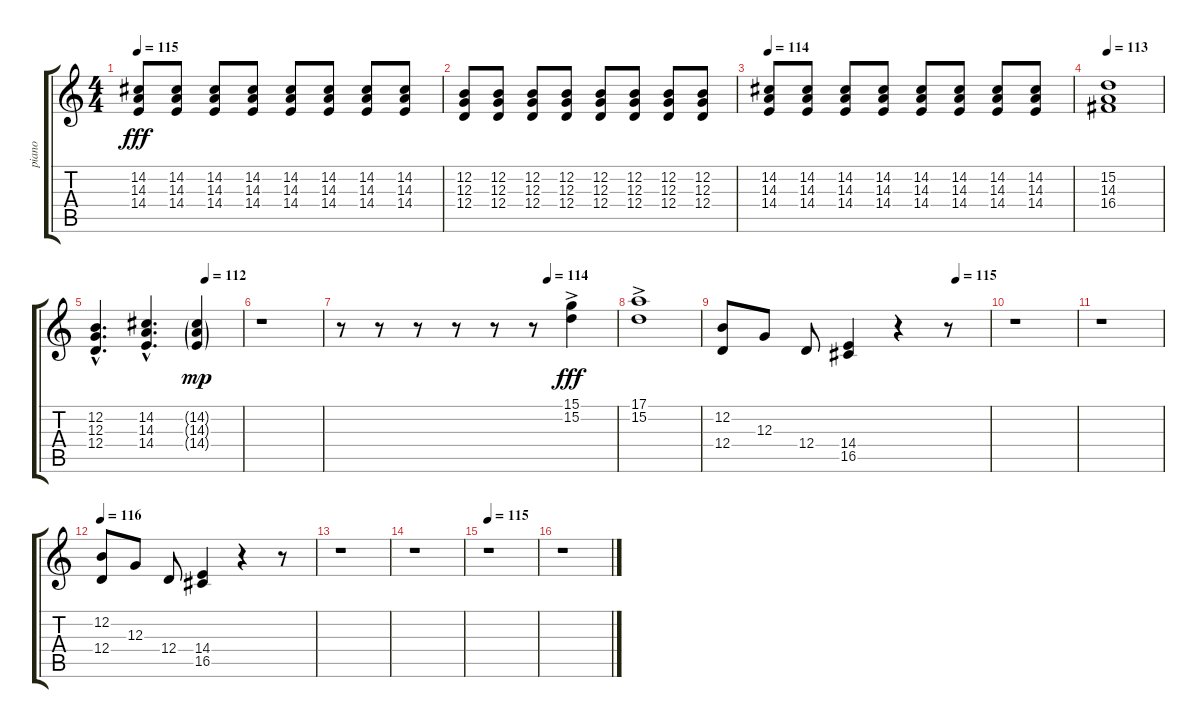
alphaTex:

\track ("piano" "piano") {instrument brightacousticpiano}
\staff {score tabs}
\tuning (E4 B3 G3 D3 A2 E2) {hide}
\ts (4 4)
\tempo 115
\clef g2
\ks c
(14.2 14.3 14.4).8{dy fff} (14.2 14.3 14.4).8 (14.2 14.3 14.4).8 (14.2 14.3 14.4).8 (14.2 14.3 14.4).8 (14.2 14.3 14.4).8 (14.2 14.3 14.4).8 (14.2 14.3 14.4).8 |
(12.2 12.3 12.4).8 (12.2 12.3 12.4).8 (12.2 12.3 12.4).8 (12.2 12.3 12.4).8 (12.2 12.3 12.4).8 (12.2 12.3 12.4).8 (12.2 12.3 12.4).8 (12.2 12.3 12.4).8 |
\tempo 114
(14.2 14.3 14.4).8 (14.2 14.3 14.4).8 (14.2 14.3 14.4).8 (14.2 14.3 14.4).8 (14.2 14.3 14.4).8 (14.2 14.3 14.4).8 (14.2 14.3 14.4).8 (14.2 14.3 14.4).8 |
\tempo 113
(15.2 14.3 16.4).1 |
\tempo (112 0.75)
(12.2{hac} 12.3{hac} 12.4{hac}).4{d} (14.2{hac} 14.3{hac} 14.4{hac}).4{d} (14.2{g} 14.3{g} 14.4{g}).4{dy mp} |
r.1 |
\tempo (114 0.75)
r.8 r.8 r.8 r.8 r.8 r.8 (15.1 15.2{ac}).4{dy fff} |
(17.1 15.2{ac}).1 |
\tempo (115 0.875)
(12.2 12.4).8 12.3.8 12.4.8 (14.4 16.5).4 r.4 r.8 |
r.1 |
r.1 |
\tempo 116
(12.2 12.4).8 12.3.8 12.4.8 (14.4 16.5).4 r.4 r.8 |
r.1 |
r.1 |
\tempo 115
r.1 |
r.1
